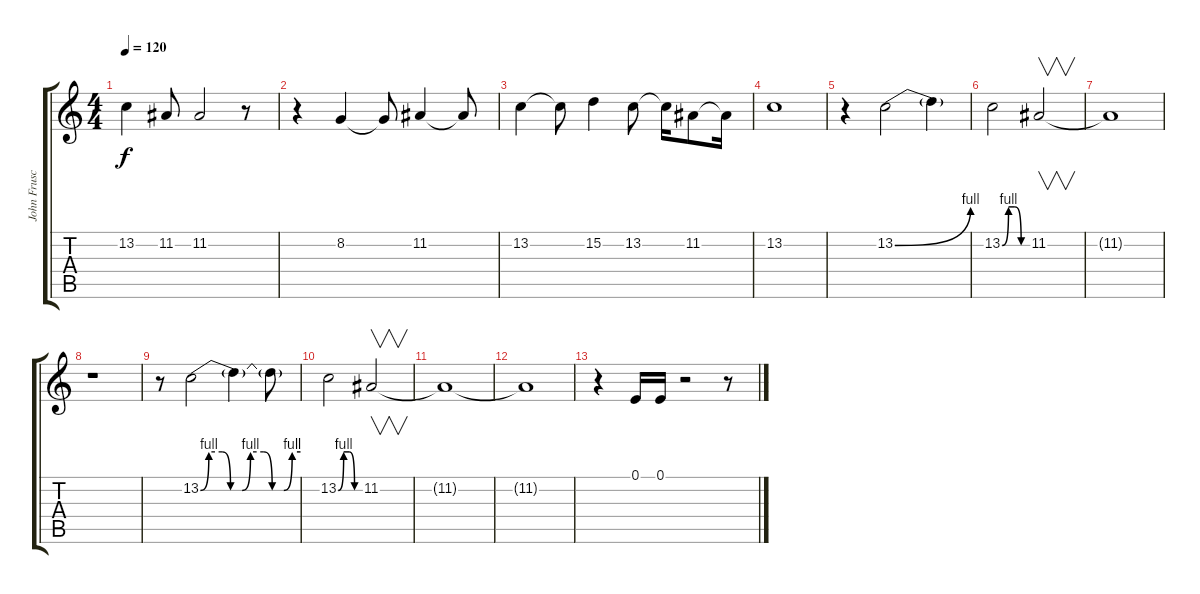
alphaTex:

\track ("John Frusciante" "John Frusc") {instrument lead6voice}
\staff {score tabs}
\tuning (E4 B3 G3 D3 A2 E2) {hide}
\ts (4 4)
\tempo 120
\clef g2
\ks c
13.2{t}.4{dy f} 11.2.8 11.2.2 r.8 |
r.4 8.2.4 8.2{t}.8 11.2.4 11.2{t}.8 |
13.2.4 13.2{t}.8 15.2.4 13.2.8 13.2{t}.16 11.2.8 11.2{t}.16 |
13.2.1 |
r.4 13.2{be (bend 0 0 60 4)}.2 13.2{t}.4 |
13.2{be (custom 0 0 15 4 30 4 45 0 60 0)}.2 11.2.2{v} |
11.2{t}.1 |
r.1 |
r.8 13.2{be (custom 0 0 5 4 13 4 18 0 25 0 30 4 38 4 43 0 50 0 55 4 60 4)}.2 13.2{t}.4 13.2{t}.8 |
13.2{be (custom 0 0 15 4 30 4 45 0 60 0)}.2 11.2.2{v} |
11.2{t}.1 |
11.2{t}.1 |
r.4 0.1.16{volume 8} 0.1.16 r.2 r.8
